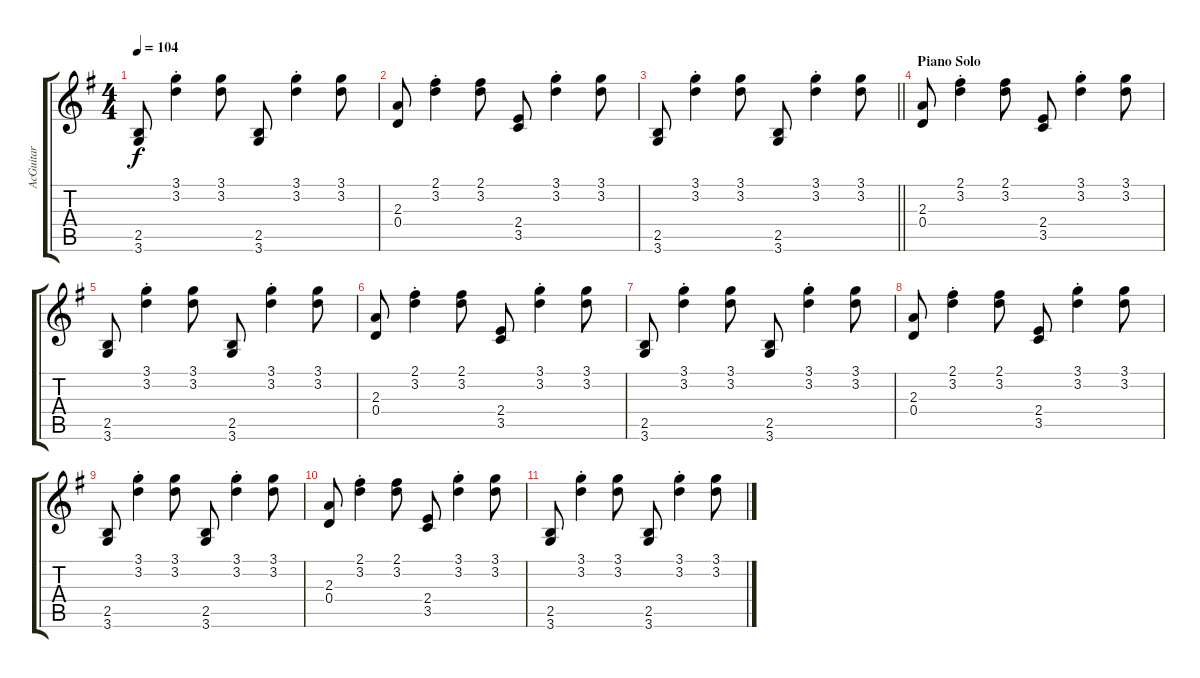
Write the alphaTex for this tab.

\track ("AcGuitar" "AcGuitar") {instrument acousticguitarsteel}
\staff {score tabs}
\tuning (E4 B3 G3 D3 A2 E2) {hide}
\ts (4 4)
\tempo 104
\clef g2
\ks g
(2.5 3.6).8{dy f} (3.1{st} 3.2{st}).4 (3.1 3.2).8 (2.5 3.6).8 (3.1{st} 3.2{st}).4 (3.1 3.2).8 |
(2.3 0.4).8 (2.1{st} 3.2{st}).4 (2.1 3.2).8 (2.4 3.5).8 (3.1{st} 3.2{st}).4 (3.1 3.2).8 |
\barLineRight lightlight
(2.5 3.6).8 (3.1{st} 3.2{st}).4 (3.1 3.2).8 (2.5 3.6).8 (3.1{st} 3.2{st}).4 (3.1 3.2).8 |
\section ("" "Piano Solo")
(2.3 0.4).8 (2.1{st} 3.2{st}).4 (2.1 3.2).8 (2.4 3.5).8 (3.1{st} 3.2{st}).4 (3.1 3.2).8 |
(2.5 3.6).8 (3.1{st} 3.2{st}).4 (3.1 3.2).8 (2.5 3.6).8 (3.1{st} 3.2{st}).4 (3.1 3.2).8 |
(2.3 0.4).8 (2.1{st} 3.2{st}).4 (2.1 3.2).8 (2.4 3.5).8 (3.1{st} 3.2{st}).4 (3.1 3.2).8 |
(2.5 3.6).8 (3.1{st} 3.2{st}).4 (3.1 3.2).8 (2.5 3.6).8 (3.1{st} 3.2{st}).4 (3.1 3.2).8 |
(2.3 0.4).8 (2.1{st} 3.2{st}).4 (2.1 3.2).8 (2.4 3.5).8 (3.1{st} 3.2{st}).4 (3.1 3.2).8 |
(2.5 3.6).8 (3.1{st} 3.2{st}).4 (3.1 3.2).8 (2.5 3.6).8 (3.1{st} 3.2{st}).4 (3.1 3.2).8 |
(2.3 0.4).8 (2.1{st} 3.2{st}).4 (2.1 3.2).8 (2.4 3.5).8 (3.1{st} 3.2{st}).4 (3.1 3.2).8 |
(2.5 3.6).8 (3.1{st} 3.2{st}).4 (3.1 3.2).8 (2.5 3.6).8 (3.1{st} 3.2{st}).4 (3.1 3.2).8
